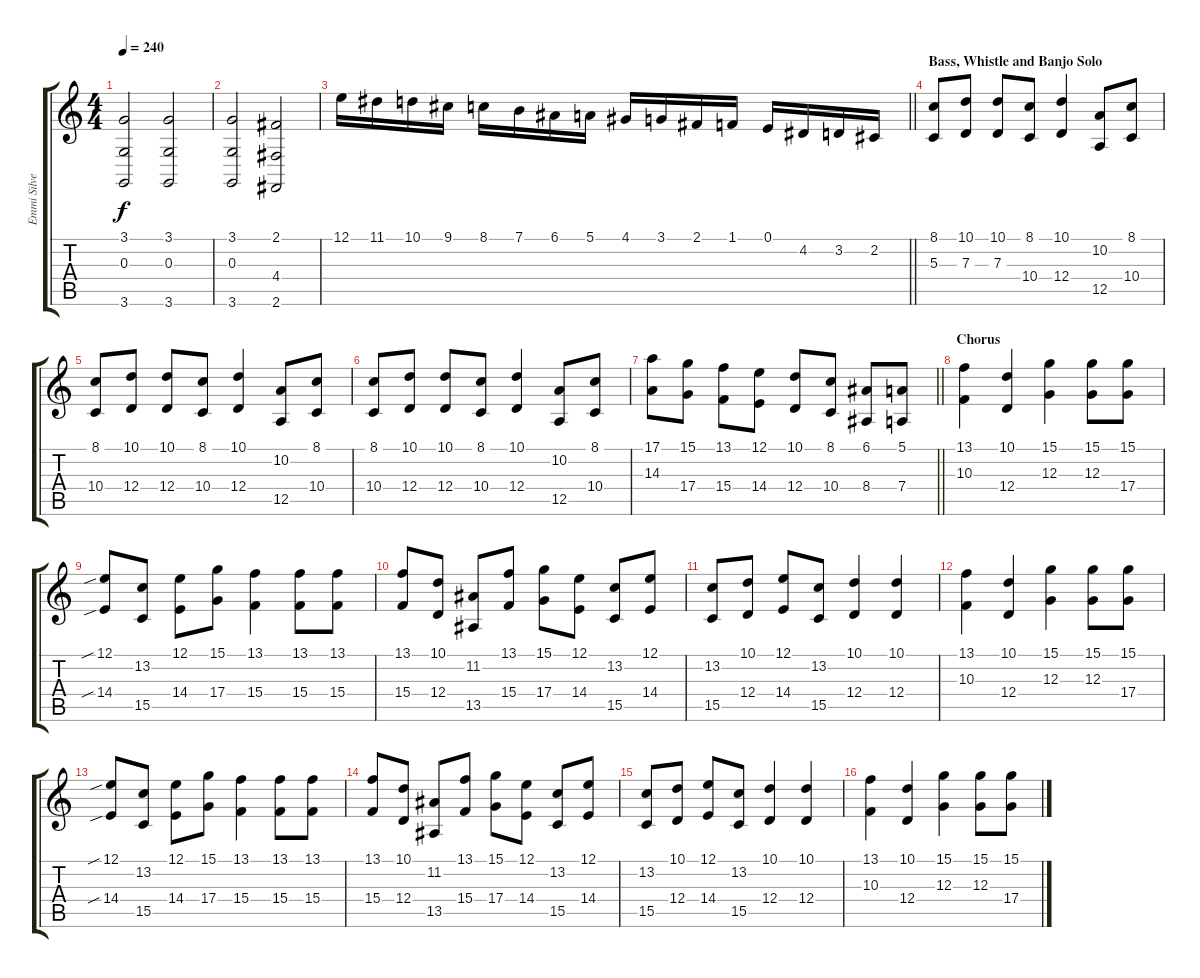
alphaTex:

\track ("Emmi Silvennoinen" "Emmi Silve") {instrument tremolostrings}
\staff {score tabs}
\tuning (E4 B3 G3 D3 A2 E2) {hide}
\ts (4 4)
\tempo 240
\clef g2
\ks c
(3.1 0.3 3.6).2{dy f} (3.1 0.3 3.6).2 |
(3.1 0.3 3.6).2 (2.1 4.4 2.6).2 |
\barLineRight lightlight
12.1.16{instrument acousticgrandpiano} 11.1.16 10.1.16 9.1.16 8.1.16 7.1.16 6.1.16 5.1.16 4.1.16 3.1.16 2.1.16 1.1.16 0.1.16 4.2.16 3.2.16 2.2.16 |
\section ("" "Bass, Whistle and Banjo Solo")
(8.1 5.3).8{instrument accordion} (10.1 7.3).8 (10.1 7.3).8 (8.1 10.4).8 (10.1 12.4).4 (10.2 12.5).8 (8.1 10.4).8 |
(8.1 10.4).8 (10.1 12.4).8 (10.1 12.4).8 (8.1 10.4).8 (10.1 12.4).4 (10.2 12.5).8 (8.1 10.4).8 |
(8.1 10.4).8 (10.1 12.4).8 (10.1 12.4).8 (8.1 10.4).8 (10.1 12.4).4 (10.2 12.5).8 (8.1 10.4).8 |
\barLineRight lightlight
(17.1 14.3).8 (15.1 17.4).8 (13.1 15.4).8 (12.1 14.4).8 (10.1 12.4).8 (8.1 10.4).8 (6.1 8.4).8 (5.1 7.4).8 |
\section ("" "Chorus")
(13.1 10.3).4{instrument accordion} (10.1 12.4).4 (15.1 12.3).4 (15.1 12.3).8 (15.1 17.4).8 |
(12.1{sib} 14.4{sib}).8 (13.2 15.5).8 (12.1 14.4).8 (15.1 17.4).8 (13.1 15.4).4 (13.1 15.4).8 (13.1 15.4).8 |
(13.1 15.4).8 (10.1 12.4).8 (11.2 13.5).8 (13.1 15.4).8 (15.1 17.4).8 (12.1 14.4).8 (13.2 15.5).8 (12.1 14.4).8 |
(13.2 15.5).8 (10.1 12.4).8 (12.1 14.4).8 (13.2 15.5).8 (10.1 12.4).4 (10.1 12.4).4 |
(13.1 10.3).4{instrument accordion} (10.1 12.4).4 (15.1 12.3).4 (15.1 12.3).8 (15.1 17.4).8 |
(12.1{sib} 14.4{sib}).8 (13.2 15.5).8 (12.1 14.4).8 (15.1 17.4).8 (13.1 15.4).4 (13.1 15.4).8 (13.1 15.4).8 |
(13.1 15.4).8 (10.1 12.4).8 (11.2 13.5).8 (13.1 15.4).8 (15.1 17.4).8 (12.1 14.4).8 (13.2 15.5).8 (12.1 14.4).8 |
(13.2 15.5).8 (10.1 12.4).8 (12.1 14.4).8 (13.2 15.5).8 (10.1 12.4).4 (10.1 12.4).4 |
(13.1 10.3).4{instrument accordion} (10.1 12.4).4 (15.1 12.3).4 (15.1 12.3).8 (15.1 17.4).8
